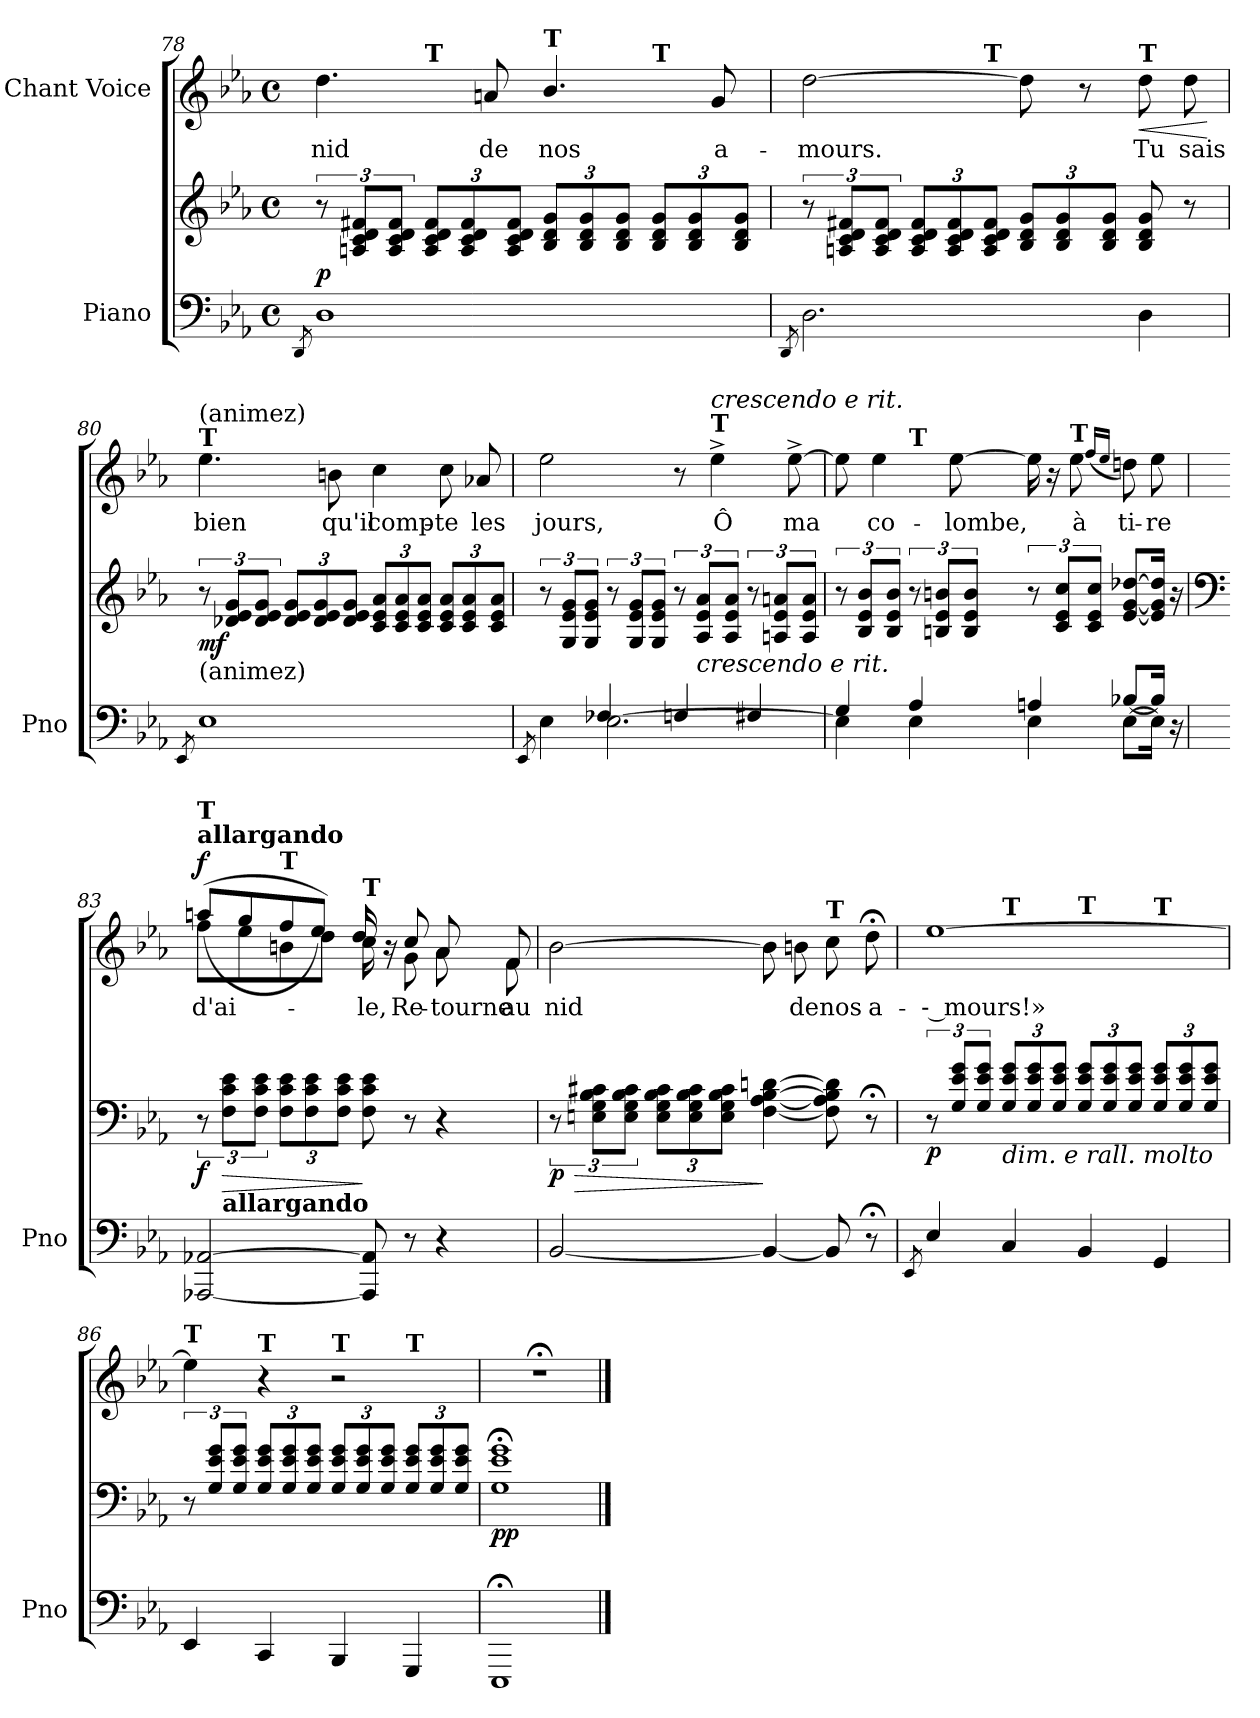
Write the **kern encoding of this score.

**kern	**kern	**dynam	**kern	**text	**dynam
*part2	*part2	*part2	*part1	*part1	*part1
*staff3	*staff2	*staff2/3	*staff1	*staff1	*staff1
*I"Piano	*	*	*I"Chant Voice	*	*
*I'Pno	*	*	*	*	*
!!LO:PB:g=z
*clefF4	*clefG2	*	*clefG2	*	*
*k[b-e-a-]	*k[b-e-a-]	*	*k[b-e-a-]	*	*
*M4/4	*M4/4	*	*M4/4	*	*
*met(c)	*met(c)	*	*met(c)	*	*
=78	=78	=78	=78	=78	=78
8qDD/	.	.	.	.	.
!	!	!	!LO:TX:a:B:t=T	!	!
!	!	!LO:DY:b	!	!LO:LY:b	!
*	*	*	*^	*	*
*	*	*	*	*^	*	*
1D	12r	p	4.dd\	4ryy	2.ryy	nid	.
.	12An/ 12c/ 12d/ 12f#X/L	.	.	.	.	.	.
.	12A/ 12c/ 12d/ 12f#/J	.	.	.	.	.	.
*	*Xbrackettup	*	*	*	*	*	*
!	!	!	!	!LO:TX:a:B:t=T	!	!	!
.	12A/ 12c/ 12d/ 12f#/L	.	.	2.ryy	.	.	.
.	12A/ 12c/ 12d/ 12f#/	.	.	.	.	.	.
!	!	!	!	!	!	!LO:LY:b	!
.	.	.	8an/	.	.	de	.
.	12A/ 12c/ 12d/ 12f#/J	.	.	.	.	.	.
!	!	!	!LO:TX:a:B:t=T	!	!	!	!
!	!	!	!	!	!	!LO:LY:b	!
.	12B-/ 12d/ 12g/L	.	4.b-/	.	.	nos	.
.	12B-/ 12d/ 12g/	.	.	.	.	.	.
.	12B-/ 12d/ 12g/J	.	.	.	.	.	.
!	!	!	!	!	!LO:TX:a:B:t=T	!	!
.	12B-/ 12d/ 12g/L	.	.	.	4ryy	.	.
.	12B-/ 12d/ 12g/	.	.	.	.	.	.
!	!	!	!	!	!	!LO:LY:b	!
.	.	.	8g/	.	.	a-	.
.	12B-/ 12d/ 12g/J	.	.	.	.	.	.
*	*	*	*v	*v	*v	*	*
=79	=79	=79	=79	=79	=79
8qDD/	.	.	.	.	.
*	*brackettup	*	*	*	*
!	!	!	!LO:TX:a:B:t=T	!	!
!	!	!	!	!LO:LY:b	!
*	*	*	*^	*	*
2.D\	12r	.	[2dd\	3ryy	-mours.	.
.	12An/ 12c/ 12d/ 12f#X/L	.	.	.	.	.
.	12A/ 12c/ 12d/ 12f#/J	.	.	.	.	.
*	*Xbrackettup	*	*	*	*	*
.	12A/ 12c/ 12d/ 12f#/L	.	.	.	.	.
.	12A/ 12c/ 12d/ 12f#/	.	.	12ryy	.	.
!	!	!	!	!LO:TX:a:B:t=T	!	!
.	12A/ 12c/ 12d/ 12f#/J	.	.	3..ryy	.	.
.	12B-/ 12d/ 12g/L	.	8dd\]	.	.	.
.	12B-/ 12d/ 12g/	.	.	.	.	.
.	.	.	8r	.	.	.
.	12B-/ 12d/ 12g/J	.	.	.	.	.
!	!	!	!LO:TX:a:B:t=T	!	!	!
!	!	!	!	!	!LO:LY:b	!LO:HP:b
4D\	8B-/ 8d/ 8g/	.	8dd\	.	Tu	<
!	!	!	!	!	!LO:LY:b	!
.	8r	.	8dd\	.	sais	.
.	.	.	.	.	.	[
*	*	*	*v	*v	*	*
!!LO:LB:g=z
=80	=80	=80	=80	=80	=80
8qEE-/	.	.	.	.	.
*	*brackettup	*	*	*	*
!	!	!	!LO:TX:a:B:t=T	!	!
!	!	!	!LO:TX:a:t=(animez)	!	!
!	!LO:TX:b:t=(animez)	!	!	!	!
!	!	!LO:DY:b	!	!LO:LY:b	!
1E-	12r	mf	4.ee-\	bien	.
.	12d-X/ 12e-/ 12g/L	.	.	.	.
.	12d-/ 12e-/ 12g/J	.	.	.	.
*	*Xbrackettup	*	*	*	*
.	12d-/ 12e-/ 12g/L	.	.	.	.
.	12d-/ 12e-/ 12g/	.	.	.	.
!	!	!	!	!LO:LY:b	!
.	.	.	8bn\	qu'il	.
.	12d-/ 12e-/ 12g/J	.	.	.	.
!	!	!	!	!LO:LY:b	!
.	12c/ 12e-/ 12a-/L	.	4cc\	comp-	.
.	12c/ 12e-/ 12a-/	.	.	.	.
.	12c/ 12e-/ 12a-/J	.	.	.	.
!	!	!	!	!LO:LY:b	!
.	12c/ 12e-/ 12a-/L	.	8cc\	-te	.
.	12c/ 12e-/ 12a-/	.	.	.	.
!	!	!	!	!LO:LY:b	!
.	.	.	8a-X/	les	.
.	12c/ 12e-/ 12a-/J	.	.	.	.
=81	=81	=81	=81	=81	=81
8qEE-/	.	.	.	.	.
*^	*	*	*	*	*
*	*	*brackettup	*	*	*	*
!	!	!	!	!	!LO:LY:b	!
4E-\	4ryy	12r	.	2ee-\	jours,	.
.	.	12G/ 12e-/ 12g/L	.	.	.	.
.	.	12G/ 12e-/ 12g/J	.	.	.	.
[2.E-\	4F-X/	12r	.	.	.	.
.	.	12G/ 12e-/ 12g/L	.	.	.	.
.	.	12G/ 12e-/ 12g/J	.	.	.	.
.	4Fn/	12r	.	8r	.	.
!	!	!LO:TX:b:i:t=crescendo       e     rit.	!	!	!	!
.	.	12A-/ 12e-/ 12a-/L	.	.	.	.
!	!	!	!	!LO:TX:a:B:t=T	!	!
!	!	!	!	!LO:TX:a:i:t=crescendo    e    rit.	!	!
!	!	!	!	!	!LO:LY:b	!
.	.	.	.	4ee-^\	Ô	.
.	.	12A-/ 12e-/ 12a-/J	.	.	.	.
.	4F#X/	12r	.	.	.	.
.	.	12An/ 12e-/ 12an/L	.	.	.	.
!	!	!	!	!	!LO:LY:b	!
.	.	.	.	[8ee-^\	ma	.
.	.	12A/ 12e-/ 12a/J	.	.	.	.
=82	=82	=82	=82	=82	=82	=82
!	!	!	!	!LO:TX:a:B:t=T	!	!
*	*	*	*	*^	*	*
4E-\]	4G/	12r	.	8ee-\]	4ryy	.	.
.	.	12B-/ 12e-/ 12b-/L	.	.	.	.	.
!	!	!	!	!	!	!LO:LY:b	!
.	.	.	.	4ee-\	.	co-	.
.	.	12B-/ 12e-/ 12b-/J	.	.	.	.	.
!	!	!	!	!	!LO:TX:a:B:t=T	!	!
4E-\	4A-/	12r	.	.	2.ryy	.	.
.	.	12Bn/ 12e-/ 12bn/L	.	.	.	.	.
!	!	!	!	!	!	!LO:LY:b	!
.	.	.	.	[8ee-\	.	-lombe,	.
.	.	12B/ 12e-/ 12b/J	.	.	.	.	.
4E-\	4An/	12r	.	16ee-\]	.	.	.
.	.	.	.	16r	.	.	.
.	.	12c/ 12e-/ 12cc/L	.	.	.	.	.
!	!	!	!	!LO:TX:a:B:t=T	!	!	!
!	!	!	!	!	!	!LO:LY:b	!
.	.	.	.	8ee-\	.	à	.
.	.	12c/ 12e-/ 12cc/J	.	.	.	.	.
.	.	.	.	(<16qff/LL	.	.	.
.	.	.	.	16qee-/JJ	.	.	.
!	!	!	!	!	!	!LO:LY:b	!
[8E-\L	[8B-X/L	[8e-/ [8g/ [8dd-X/L	.	8ddn\)	.	ti-	.
!	!	!	!	!	!	!LO:LY:b	!
16E-\Jk]	16B-/Jk]	16e-/] 16g/] 16dd-/]Jk	.	8ee-\	.	-re	.
16r	16rBByy	16r	.	.	.	.	.
*v	*v	*	*	*	*	*	*
!!LO:LB:g=z	!!
=83	=83	=83	=83	=83	=83	=83
*	*clefF4	*	*	*	*	*
*^	*	*	*	*	*	*
!	!	!	!	!LO:TX:a:B:t=allargando	!	!	!
!	!	!	!	!LO:TX:a:B:t=T	!	!	!
!	!	!	!LO:DY:b	!	!	!LO:LY:b	!LO:DY:a
*v	*v	*	*	*	*	*	*
[2AAA-X/ [2AA-X/	12r	f	(<8ff\L	(>8aan/L	d'ai-	f
!	!LO:TX:b:B:t=allargando	!	!	!	!	!
!	!	!LO:HP:b	!	!	!	!
.	12F\ 12c\ 12e-\L	>	.	.	.	.
.	.	.	8ee-\	8gg/	.	.
.	12F\ 12c\ 12e-\J	.	.	.	.	.
*	*Xbrackettup	*	*	*	*	*
!	!	!	!LO:TX:a:B:t=T	!	!	!
.	12F\ 12c\ 12e-\L	.	8bn\	8ff/	.	.
.	12F\ 12c\ 12e-\	.	.	.	.	.
.	.	.	8dd\J)	8ee-/J)	.	.
.	12F\ 12c\ 12e-\J	.	.	.	.	.
!	!	!	!LO:TX:a:B:t=T	!	!	!
!	!	!	!	!	!LO:LY:b	!
8AAA-/] 8AA-/]	8F\ 8c\ 8e-\	]	16cc\	16dd/	-le,	.
.	.	.	16r	16ryy	.	.
!	!	!	!	!	!LO:LY:b	!
8r	8r	.	8g\	8cc/	Re-	.
!	!	!	!	!	!LO:LY:b	!
4r	4r	.	8a-/	8a-\	-tourne	.
!	!	!	!	!	!LO:LY:b	!LO:DY:a
!	!	!	!	!	!	!LO:DY:n=1:a
.	.	.	8f/	8f\	au	other-dynamics f
*	*	*	*v	*v	*	*
=84	=84	=84	=84	=84	=84
*	*brackettup	*	*	*	*
*	*	*	*^	*	*
!	!	!	!LO:TX:a:i:t=à volonté	!	!	!
!	!	!LO:DY:b	!	!	!LO:LY:b	!
*	*	*	*v	*v	*	*
[2BB-/	12r	p	[2b-\	nid	.
!	!	!LO:HP:b	!	!	!
.	12En\ 12G\ 12B-\ 12c#X\L	>	.	.	.
.	12E\ 12G\ 12B-\ 12c#\J	.	.	.	.
*	*Xbrackettup	*	*	*	*
.	12E\ 12G\ 12B-\ 12c#\L	.	.	.	.
.	12E\ 12G\ 12B-\ 12c#\	.	.	.	.
.	12E\ 12G\ 12B-\ 12c#\J	.	.	.	.
4BB-/_	[4F\ [4A-\ [4B-\ [4dn\	]	8b-\]	.	.
!	!	!	!	!LO:LY:b	!
.	.	.	8bn\	de	.
!	!	!	!LO:TX:a:B:t=T	!	!
!	!	!	!	!LO:LY:b	!
8BB-/]	8F\] 8A-\] 8B-\] 8d\]	.	8cc\	nos	.
!	!	!	!	!LO:LY:b	!
8r;<	8r;<	.	8dd;<\	a-	.
!!LO:LB:g=z
=85	=85	=85	=85	=85	=85
8qEE-/	.	.	.	.	.
*	*clefG2	*	*	*	*
*	*brackettup	*	*	*	*
!	!	!	!LO:TX:a:B:t=a Tempo	!	!
!	!	!	!LO:TX:b:B:t=a Tempo	!	!
!	!	!	!LO:TX:a:i:t=dim.	!	!
!	!	!LO:DY:b	!	!LO:LY:b	!
*	*	*	*^	*	*
*	*	*	*	*^	*	*
*	*	*	*	*	*^	*	*
4E-/	12r	p	[1ee-	4ryy	2ryy	2.ryy	-- mours!»	.
.	12G/ 12e-/ 12g/L	.	.	.	.	.	.	.
.	12G/ 12e-/ 12g/J	.	.	.	.	.	.	.
*	*Xbrackettup	*	*	*	*	*	*	*
!	!	!	!	!LO:TX:a:B:t=T	!	!	!	!
!	!LO:TX:b:i:t=dim.  e  rall.  molto	!	!	!	!	!	!	!
4C/	12G/ 12e-/ 12g/L	.	.	2.ryy	.	.	.	.
.	12G/ 12e-/ 12g/	.	.	.	.	.	.	.
.	12G/ 12e-/ 12g/J	.	.	.	.	.	.	.
!	!	!	!	!	!LO:TX:a:B:t=T	!	!	!
4BB-/	12G/ 12e-/ 12g/L	.	.	.	2ryy	.	.	.
.	12G/ 12e-/ 12g/	.	.	.	.	.	.	.
.	12G/ 12e-/ 12g/J	.	.	.	.	.	.	.
!	!	!	!	!	!	!LO:TX:a:B:t=T	!	!
4GG/	12G/ 12e-/ 12g/L	.	.	.	.	4ryy	.	.
.	12G/ 12e-/ 12g/	.	.	.	.	.	.	.
.	12G/ 12e-/ 12g/J	.	.	.	.	.	.	.
*	*	*	*v	*v	*v	*v	*	*
=86	=86	=86	=86	=86	=86
*	*brackettup	*	*	*	*
*	*	*	*^	*	*
*	*	*	*	*^	*	*
*	*	*	*	*	*^	*	*
!	!	!	!LO:TX:a:B:t=T	!	!	!	!	!
*	*	*	*	*v	*v	*v	*	*
4EE-/	12r	.	4ee-\]	2.ryy	.	.
.	12G/ 12e-/ 12g/L	.	.	.	.	.
.	12G/ 12e-/ 12g/J	.	.	.	.	.
*	*Xbrackettup	*	*	*	*	*
!	!	!	!LO:TX:a:B:t=T	!	!	!
4CC/	12G/ 12e-/ 12g/L	.	4r	.	.	.
.	12G/ 12e-/ 12g/	.	.	.	.	.
.	12G/ 12e-/ 12g/J	.	.	.	.	.
!	!	!	!LO:TX:a:B:t=T	!	!	!
4BBB-/	12G/ 12e-/ 12g/L	.	2r	.	.	.
.	12G/ 12e-/ 12g/	.	.	.	.	.
.	12G/ 12e-/ 12g/J	.	.	.	.	.
!	!	!	!	!LO:TX:a:B:t=T	!	!
4GGG/	12G/ 12e-/ 12g/L	.	.	4ryy	.	.
.	12G/ 12e-/ 12g/	.	.	.	.	.
.	12G/ 12e-/ 12g/J	.	.	.	.	.
=87	=87	=87	=87	=87	=87	=87
!	!	!LO:DY:b	!	!	!	!
*	*	*	*v	*v	*	*
1EEE-;	1G;< 1e-;< 1g;<	pp	1r;<	.	.
==	==	==	==	==	==
*-	*-	*-	*-	*-	*-
